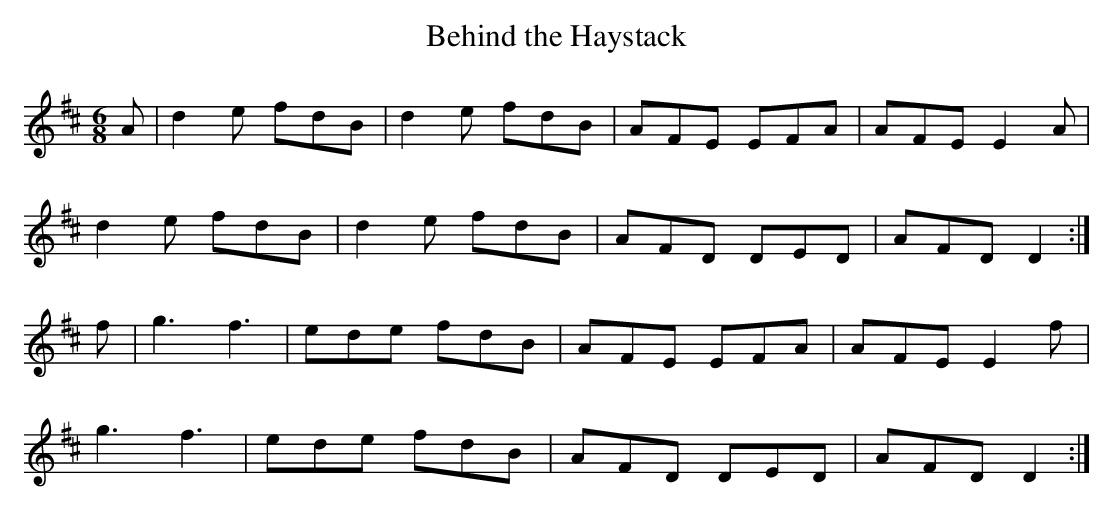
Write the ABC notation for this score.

X:1
T:Behind the Haystack
M:6/8
L:1/8
K:D Major
A|d2e fdB|d2e fdB|AFE EFA|AFE E2A|!
d2e fdB|d2e fdB|AFD DED|AFD D2:|!
f|g3 f3|ede fdB|AFE EFA|AFE E2f|!
g3 f3|ede fdB|AFD DED|AFD D2:|!
